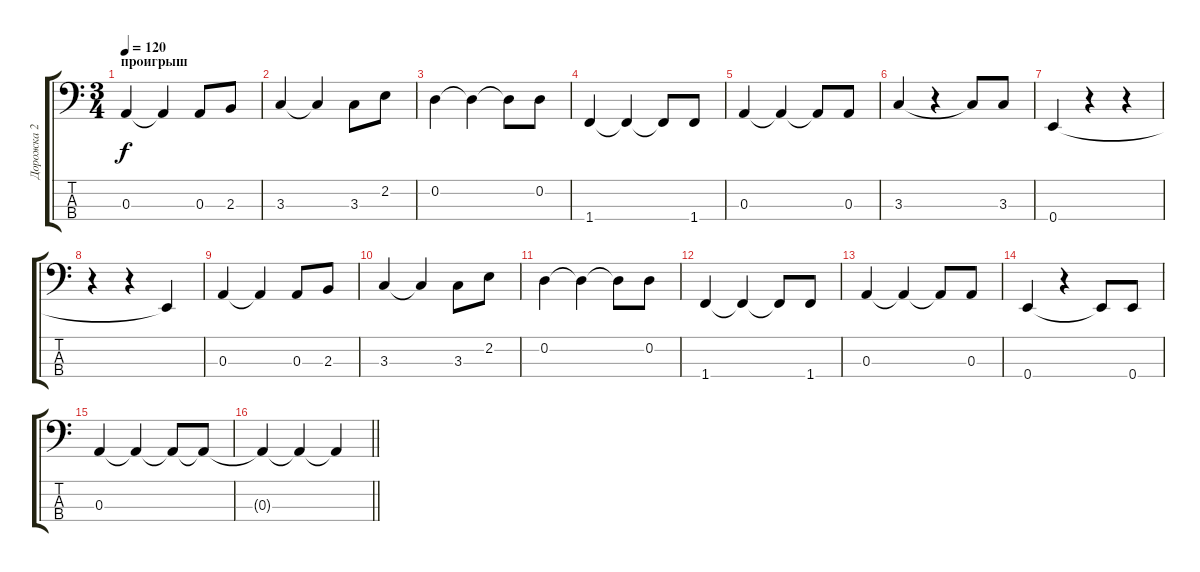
\track ("Дорожка 2" "Дорожка 2") {instrument electricbassfinger}
\staff {score tabs}
\tuning (G2 D2 A1 E1) {hide}
\ts (3 4)
\section ("" "проигрыш")
\tempo 120
\clef f4
\ks c
0.3.4{dy f} 0.3{t}.4 0.3.8 2.3.8 |
3.3.4 3.3{t}.4 3.3.8 2.2.8 |
0.2.4 0.2{t}.4 0.2{t}.8 0.2.8 |
1.4.4 1.4{t}.4 1.4{t}.8 1.4.8 |
0.3.4 0.3{t}.4 0.3{t}.8 0.3.8 |
3.3.4 r.4 3.3{t}.8 3.3.8 |
0.4.4 r.4 r.4 |
r.4 r.4 0.4{t}.4 |
0.3.4 0.3{t}.4 0.3.8 2.3.8 |
3.3.4 3.3{t}.4 3.3.8 2.2.8 |
0.2.4 0.2{t}.4 0.2{t}.8 0.2.8 |
1.4.4 1.4{t}.4 1.4{t}.8 1.4.8 |
0.3.4 0.3{t}.4 0.3{t}.8 0.3.8 |
0.4.4 r.4 0.4{t}.8 0.4.8 |
0.3.4 0.3{t}.4 0.3{t}.8 0.3{t}.8 |
\barLineRight lightlight
0.3{t}.4 0.3{t}.4 0.3{t}.4
